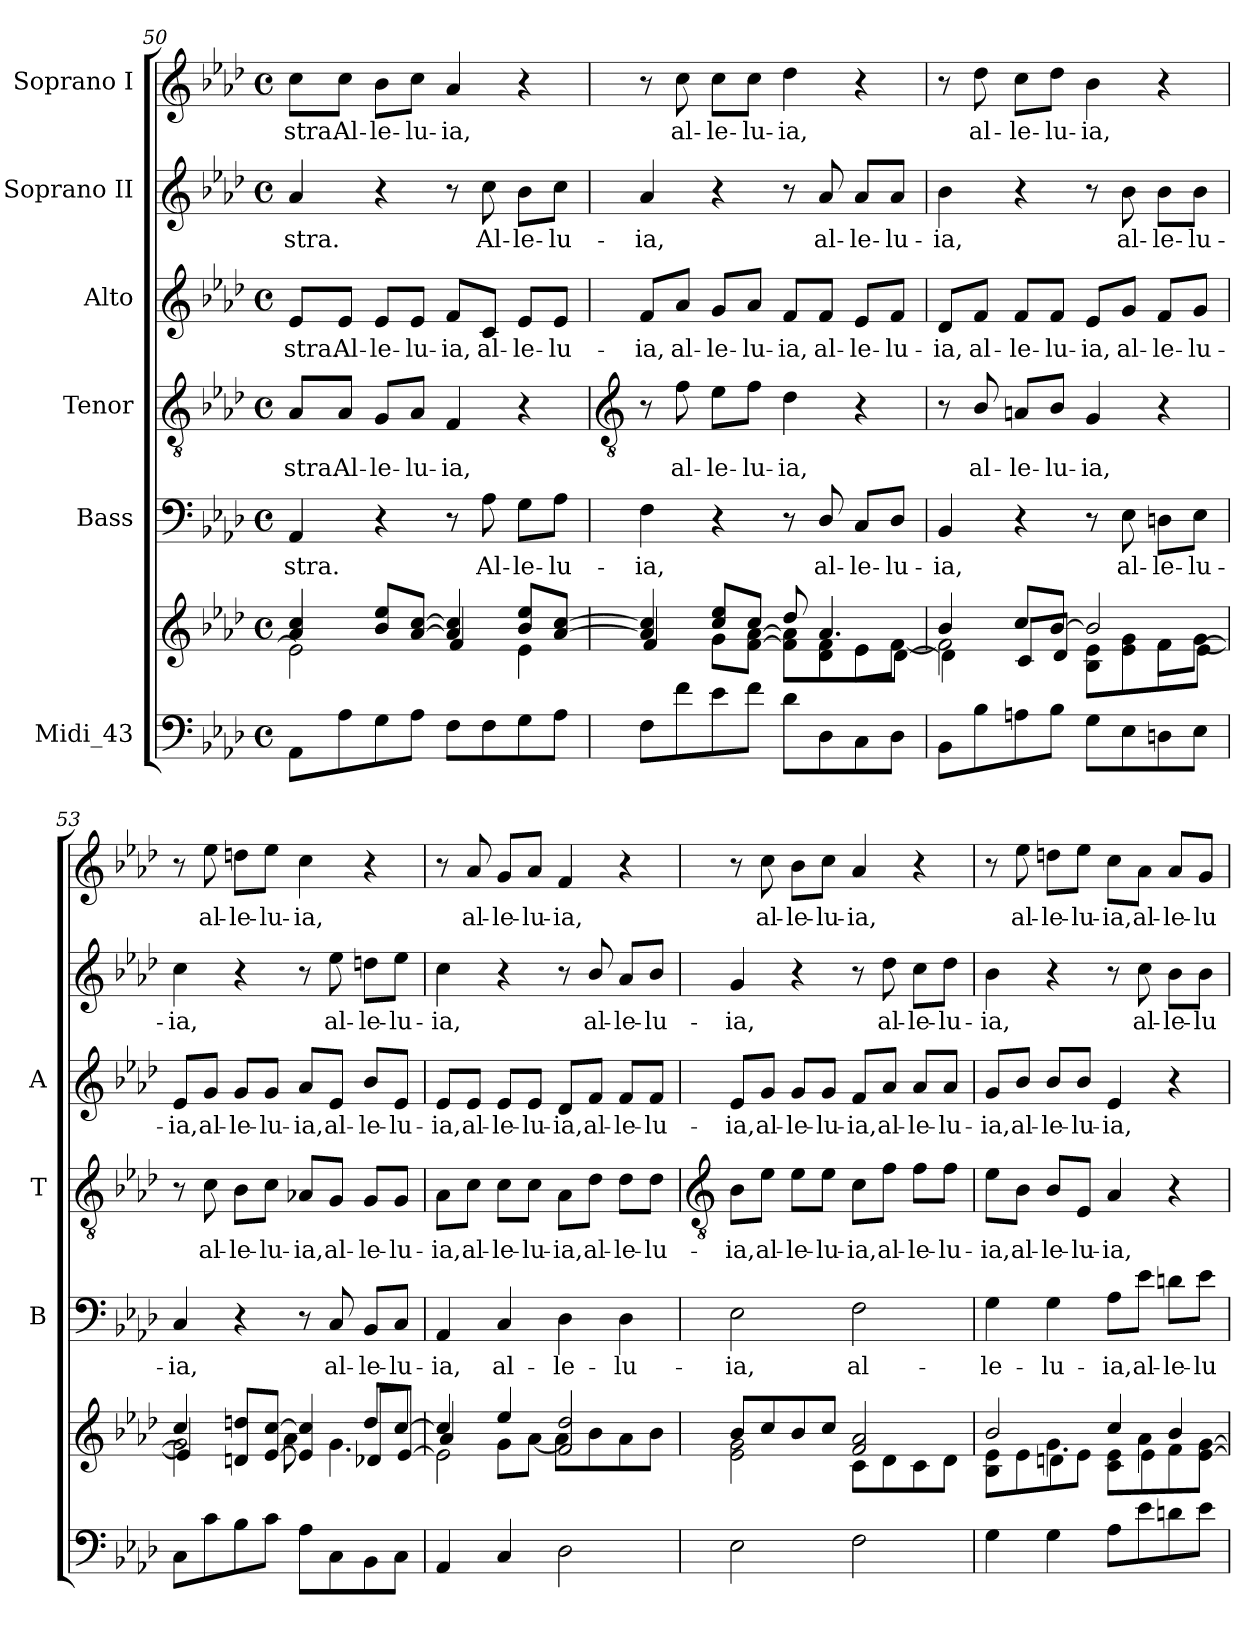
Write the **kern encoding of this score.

**kern	**kern	**kern	**text	**kern	**text	**kern	**text	**kern	**text	**kern	**text
*part6	*part6	*part5	*part5	*part4	*part4	*part3	*part3	*part2	*part2	*part1	*part1
*staff7	*staff6	*staff5	*staff5	*staff4	*staff4	*staff3	*staff3	*staff2	*staff2	*staff1	*staff1
*I"Midi_43	*	*I"Bass	*	*I"Tenor	*	*I"Alto	*	*I"Soprano II	*	*I"Soprano I	*
*	*	*I'B	*	*I'T	*	*I'A	*	*	*	*	*
*clefF4	*clefG2	*clefF4	*	*clefGv2	*	*clefG2	*	*clefG2	*	*clefG2	*
*k[b-e-a-d-]	*k[b-e-a-d-]	*k[b-e-a-d-]	*	*k[b-e-a-d-]	*	*k[b-e-a-d-]	*	*k[b-e-a-d-]	*	*k[b-e-a-d-]	*
*A-:	*A-:	*A-:	*	*A-:	*	*A-:	*	*A-:	*	*A-:	*
*M4/4	*M4/4	*M4/4	*	*M4/4	*	*M4/4	*	*M4/4	*	*M4/4	*
*met(c)	*met(c)	*met(c)	*	*met(c)	*	*met(c)	*	*met(c)	*	*met(c)	*
=50	=50	=50	=50	=50	=50	=50	=50	=50	=50	=50	=50
*	*^	*	*	*	*	*	*	*	*	*	*
*	*	*^	*	*	*	*	*	*	*	*	*	*
!	!	!	!	!	!LO:LY:b	!	!LO:LY:b	!	!LO:LY:b	!	!LO:LY:b	!	!LO:LY:b
8AA-L	4a-/ 4cc/	1ryy	2e-\]	4AA-	-stra.	8A-/L	stra.	8e-/L	stra.	4a-	-stra.	8cc\L	-stra.
!	!	!	!	!	!	!	!LO:LY:b	!	!LO:LY:b	!	!	!	!LO:LY:b
8A-	.	.	.	.	.	8A-/J	Al-	8e-/J	Al-	.	.	8cc\J	Al-
!	!	!	!	!	!	!	!LO:LY:b	!	!LO:LY:b	!	!	!	!LO:LY:b
8G	8b-/ 8ee-/L	.	.	4r	.	8G/L	-le-	8e-/L	-le-	4r	.	8b-\L	-le-
!	!	!	!	!	!	!	!LO:LY:b	!	!LO:LY:b	!	!	!	!LO:LY:b
8A-J	[8a-/ [8cc/J	.	.	.	.	8A-/J	-lu-	8e-/J	-lu-	.	.	8cc\J	-lu-
!	!	!	!	!	!	!	!LO:LY:b	!	!LO:LY:b	!	!	!	!LO:LY:b
8FL	4a-/] 4cc/]	.	4f/	8r	.	4F	-ia,	8f/L	-ia,	8r	.	4a-	-ia,
!	!	!	!	!	!LO:LY:b	!	!	!	!LO:LY:b	!	!LO:LY:b	!	!
8F	.	.	.	8A-	Al-	.	.	8c/J	al-	8cc	Al-	.	.
!	!	!	!	!	!LO:LY:b	!	!	!	!LO:LY:b	!	!LO:LY:b	!	!
8G	8b-/ 8ee-/L	.	4e-\	8G\L	-le-	4r	.	8e-/L	-le-	8b-\L	-le-	4r	.
!	!	!	!	!	!LO:LY:b	!	!	!	!LO:LY:b	!	!LO:LY:b	!	!
8A-J	[8a-/ [8cc/J	.	.	8A-\J	-lu-	.	.	8e-/J	-lu-	8cc\J	-lu-	.	.
!!LO:LB:g=z
=51	=51	=51	=51	=51	=51	=51	=51	=51	=51	=51	=51	=51	=51
*	*	*	*	*	*	*clefGv2	*	*	*	*	*	*	*
!	!	!	!	!	!LO:LY:b	!	!	!	!LO:LY:b	!	!LO:LY:b	!	!
8FL	4a-/] 4cc/]	2ryy	4f/	4F	-ia,	8r	.	8f/L	-ia,	4a-	-ia,	8r	.
!	!	!	!	!	!	!	!LO:LY:b	!	!LO:LY:b	!	!	!	!LO:LY:b
8f	.	.	.	.	.	8f	al-	8a-/J	al-	.	.	8cc	al-
!	!	!	!	!	!	!	!LO:LY:b	!	!LO:LY:b	!	!	!	!LO:LY:b
8e-	8cc/ 8ee-/L	.	8g\L	4r	.	8e-\L	-le-	8g/L	-le-	4r	.	8cc\L	-le-
!	!	!	!	!	!	!	!LO:LY:b	!	!LO:LY:b	!	!	!	!LO:LY:b
8fJ	8cc/J	.	[8f\ [8a-\J	.	.	8f\J	-lu-	8a-/J	-lu-	.	.	8cc\J	-lu-
!	!	!	!	!	!	!	!LO:LY:b	!	!LO:LY:b	!	!	!	!LO:LY:b
8d-L	8dd-/	4ryy	8f\] 8a-\]L	8r	.	4d-	-ia,	8f/L	-ia,	8r	.	4dd-	-ia,
!	!	!	!	!	!LO:LY:b	!	!	!	!LO:LY:b	!	!LO:LY:b	!	!
8D-	4.a-/	.	8d-\ 8f\	8D-/	al-	.	.	8f/J	al-	8a-	al-	.	.
!	!	!	!	!	!LO:LY:b	!	!	!	!LO:LY:b	!	!LO:LY:b	!	!
8C	.	8e-L	8e-\	8C/L	-le-	4r	.	8e-/L	-le-	8a-/L	-le-	4r	.
!	!	!	!	!	!LO:LY:b	!	!	!	!LO:LY:b	!	!LO:LY:b	!	!
8D-J	.	[8fJ	[8d-\J	8D-/J	-lu-	.	.	8f/J	-lu-	8a-/J	-lu-	.	.
=52	=52	=52	=52	=52	=52	=52	=52	=52	=52	=52	=52	=52	=52
!	!	!	!	!	!LO:LY:b	!	!	!	!LO:LY:b	!	!LO:LY:b	!	!
8BB-L	4b-/	2f\]	4d-\]	4BB-	-ia,	8r	.	8d-/L	-ia,	4b-	-ia,	8r	.
!	!	!	!	!	!	!	!LO:LY:b	!	!LO:LY:b	!	!	!	!LO:LY:b
8B-	.	.	.	.	.	8B-/	al-	8f/J	al-	.	.	8dd-	al-
!	!	!	!	!	!	!	!LO:LY:b	!	!LO:LY:b	!	!	!	!LO:LY:b
8An	8cc/L	.	8cL	4r	.	8An/L	-le-	8f/L	-le-	4r	.	8cc\L	-le-
!	!	!	!	!	!	!	!LO:LY:b	!	!LO:LY:b	!	!	!	!LO:LY:b
8B-J	[8b-/J	.	8d-J	.	.	8B-/J	-lu-	8f/J	-lu-	.	.	8dd-\J	-lu-
!	!	!	!	!	!	!	!LO:LY:b	!	!LO:LY:b	!	!	!	!LO:LY:b
8GL	2b-/]	4ryy	8B-\ 8e-\L	8r	.	4G	-ia,	8e-/L	-ia,	8r	.	4b-	-ia,
!	!	!	!	!	!LO:LY:b	!	!	!	!LO:LY:b	!	!LO:LY:b	!	!
8E-	.	.	8e-\ 8g\	8E-	al-	.	.	8g/J	al-	8b-	al-	.	.
!	!	!	!	!	!LO:LY:b	!	!	!	!LO:LY:b	!	!LO:LY:b	!	!
8Dn	.	8fL	8f\	8Dn\L	-le-	4r	.	8f/L	-le-	8b-\L	-le-	4r	.
!	!	!	!	!	!LO:LY:b	!	!	!	!LO:LY:b	!	!LO:LY:b	!	!
8E-J	.	[8gJ	[8e-\J	8E-\J	-lu-	.	.	8g/J	-lu-	8b-\J	-lu-	.	.
=53	=53	=53	=53	=53	=53	=53	=53	=53	=53	=53	=53	=53	=53
!	!	!	!	!	!LO:LY:b	!	!	!	!LO:LY:b	!	!LO:LY:b	!	!
8CL	4cc/	2g\]	4e-/]	4C	-ia,	8r	.	8e-/L	-ia,	4cc	-ia,	8r	.
!	!	!	!	!	!	!	!LO:LY:b	!	!LO:LY:b	!	!	!	!LO:LY:b
8c	.	.	.	.	.	8c	al-	8g/J	al-	.	.	8ee-	al-
!	!	!	!	!	!	!	!LO:LY:b	!	!LO:LY:b	!	!	!	!LO:LY:b
8B-	8dn/ 8ddn/L	.	2ryy	4r	.	8B-\L	-le-	8g/L	-le-	4r	.	8ddn\L	-le-
!	!	!	!	!	!	!	!LO:LY:b	!	!LO:LY:b	!	!	!	!LO:LY:b
8cJ	[8e-/ [8cc/J	.	.	.	.	8c\J	-lu-	8g/J	-lu-	.	.	8ee-\J	-lu-
!	!	!	!	!	!	!	!LO:LY:b	!	!LO:LY:b	!	!	!	!LO:LY:b
8A-L	4e-/] 4cc/]	8a-\	.	8r	.	8A-X/L	-ia,	8a-/L	-ia,	8r	.	4cc	-ia,
!	!	!	!	!	!LO:LY:b	!	!LO:LY:b	!	!LO:LY:b	!	!LO:LY:b	!	!
8C	.	4.g\	.	8C	al-	8G/J	al-	8e-/J	al-	8ee-	al-	.	.
!	!	!	!	!	!LO:LY:b	!	!LO:LY:b	!	!LO:LY:b	!	!LO:LY:b	!	!
8BB-	8ddL	.	8d-L	8BB-/L	-le-	8G/L	-le-	8b-/L	-le-	8ddn\L	-le-	4r	.
!	!	!	!	!	!LO:LY:b	!	!LO:LY:b	!	!LO:LY:b	!	!LO:LY:b	!	!
8CJ	[8ccJ	.	[8e-J	8C/J	-lu-	8G/J	-lu-	8e-/J	-lu-	8ee-\J	-lu-	.	.
=54	=54	=54	=54	=54	=54	=54	=54	=54	=54	=54	=54	=54	=54
!	!	!	!	!	!LO:LY:b	!	!LO:LY:b	!	!LO:LY:b	!	!LO:LY:b	!	!
4AA-	4cc/]	4a-/	2e-\]	4AA-	-ia,	8A-\L	-ia,	8e-/L	-ia,	4cc	-ia,	8r	.
!	!	!	!	!	!	!	!LO:LY:b	!	!LO:LY:b	!	!	!	!LO:LY:b
.	.	.	.	.	.	8c\J	al-	8e-/J	al-	.	.	8a-	al-
!	!	!	!	!	!LO:LY:b	!	!LO:LY:b	!	!LO:LY:b	!	!	!	!LO:LY:b
4C	4ee-/	8g\L	.	4C	al-	8c\L	-le-	8e-/L	-le-	4r	.	8g/L	-le-
!	!	!	!	!	!	!	!LO:LY:b	!	!LO:LY:b	!	!	!	!LO:LY:b
.	.	[8a-\J	.	.	.	8c\J	-lu-	8e-/J	-lu-	.	.	8a-/J	-lu-
!	!	!	!	!	!LO:LY:b	!	!LO:LY:b	!	!LO:LY:b	!	!	!	!LO:LY:b
2D-	2f/ 2dd-/	8a-\L]	2ryy	4D-	-le-	8A-\L	-ia,	8d-/L	-ia,	8r	.	4f	-ia,
!	!	!	!	!	!	!	!LO:LY:b	!	!LO:LY:b	!	!LO:LY:b	!	!
.	.	8b-\	.	.	.	8d-\J	al-	8f/J	al-	8b-/	al-	.	.
!	!	!	!	!	!LO:LY:b	!	!LO:LY:b	!	!LO:LY:b	!	!LO:LY:b	!	!
.	.	8a-\	.	4D-	-lu-	8d-\L	-le-	8f/L	-le-	8a-/L	-le-	4r	.
!	!	!	!	!	!	!	!LO:LY:b	!	!LO:LY:b	!	!LO:LY:b	!	!
.	.	8b-\J	.	.	.	8d-\J	-lu-	8f/J	-lu-	8b-/J	-lu-	.	.
!!LO:LB:g=z
=55	=55	=55	=55	=55	=55	=55	=55	=55	=55	=55	=55	=55	=55
*	*	*	*	*	*	*clefGv2	*	*	*	*	*	*	*
!	!	!	!	!	!LO:LY:b	!	!LO:LY:b	!	!LO:LY:b	!	!LO:LY:b	!	!
2E-	8b-/L	1ryy	2e-\ 2g\	2E-	-ia,	8B-\L	-ia,	8e-/L	-ia,	4g	-ia,	8r	.
!	!	!	!	!	!	!	!LO:LY:b	!	!LO:LY:b	!	!	!	!LO:LY:b
.	8cc/	.	.	.	.	8e-\J	al-	8g/J	al-	.	.	8cc	al-
!	!	!	!	!	!	!	!LO:LY:b	!	!LO:LY:b	!	!	!	!LO:LY:b
.	8b-/	.	.	.	.	8e-\L	-le-	8g/L	-le-	4r	.	8b-\L	-le-
!	!	!	!	!	!	!	!LO:LY:b	!	!LO:LY:b	!	!	!	!LO:LY:b
.	8cc/J	.	.	.	.	8e-\J	-lu-	8g/J	-lu-	.	.	8cc\J	-lu-
!	!	!	!	!	!LO:LY:b	!	!LO:LY:b	!	!LO:LY:b	!	!	!	!LO:LY:b
2F	2f/ 2a-/	.	8c\L	2F	al-	8c\L	-ia,	8f/L	-ia,	8r	.	4a-	-ia,
!	!	!	!	!	!	!	!LO:LY:b	!	!LO:LY:b	!	!LO:LY:b	!	!
.	.	.	8d-\	.	.	8f\J	al-	8a-/J	al-	8dd-	al-	.	.
!	!	!	!	!	!	!	!LO:LY:b	!	!LO:LY:b	!	!LO:LY:b	!	!
.	.	.	8c\	.	.	8f\L	-le-	8a-/L	-le-	8cc\L	-le-	4r	.
!	!	!	!	!	!	!	!LO:LY:b	!	!LO:LY:b	!	!LO:LY:b	!	!
.	.	.	8d-\J	.	.	8f\J	-lu-	8a-/J	-lu-	8dd-\J	-lu-	.	.
=56	=56	=56	=56	=56	=56	=56	=56	=56	=56	=56	=56	=56	=56
!	!	!	!	!	!LO:LY:b	!	!LO:LY:b	!	!LO:LY:b	!	!LO:LY:b	!	!
4G	2b-/	4ryy	8B-\ 8e-\L	4G	-le-	8e-\L	-ia,	8g/L	-ia,	4b-	-ia,	8r	.
!	!	!	!	!	!	!	!LO:LY:b	!	!LO:LY:b	!	!	!	!LO:LY:b
.	.	.	8e-\	.	.	8B-\J	al-	8b-/J	al-	.	.	8ee-	al-
!	!	!	!	!	!LO:LY:b	!	!LO:LY:b	!	!LO:LY:b	!	!	!	!LO:LY:b
4G	.	4.g\	8dn\	4G	-lu-	8B-/L	-le-	8b-/L	-le-	4r	.	8ddn\L	-le-
!	!	!	!	!	!	!	!LO:LY:b	!	!LO:LY:b	!	!	!	!LO:LY:b
.	.	.	8e-\J	.	.	8E-/J	-lu-	8b-/J	-lu-	.	.	8ee-\J	-lu-
!	!	!	!	!	!LO:LY:b	!	!LO:LY:b	!	!LO:LY:b	!	!	!	!LO:LY:b
8A-L	4cc/	.	8c\ 8e-\L	8A-\L	-ia,	4A-	-ia,	4e-	-ia,	8r	.	8cc\L	-ia,
!	!	!	!	!	!LO:LY:b	!	!	!	!	!	!LO:LY:b	!	!LO:LY:b
8e-	.	4a-\	8e-\	8e-\J	al-	.	.	.	.	8cc	al-	8a-\J	al-
!	!	!	!	!	!LO:LY:b	!	!	!	!	!	!LO:LY:b	!	!LO:LY:b
8dn	4b-/	.	8f\	8dn\L	-le-	4r	.	4r	.	8b-\L	-le-	8a-/L	-le-
!	!	!	!	!	!LO:LY:b	!	!	!	!	!	!LO:LY:b	!	!LO:LY:b
8e-J	.	8ryy	[8e-\ [8g\J	8e-\J	-lu-	.	.	.	.	8b-\J	-lu-	8g/J	-lu-
*	*v	*v	*v	*	*	*	*	*	*	*	*	*	*
=	=	=	=	=	=	=	=	=	=	=	=
*-	*-	*-	*-	*-	*-	*-	*-	*-	*-	*-	*-
